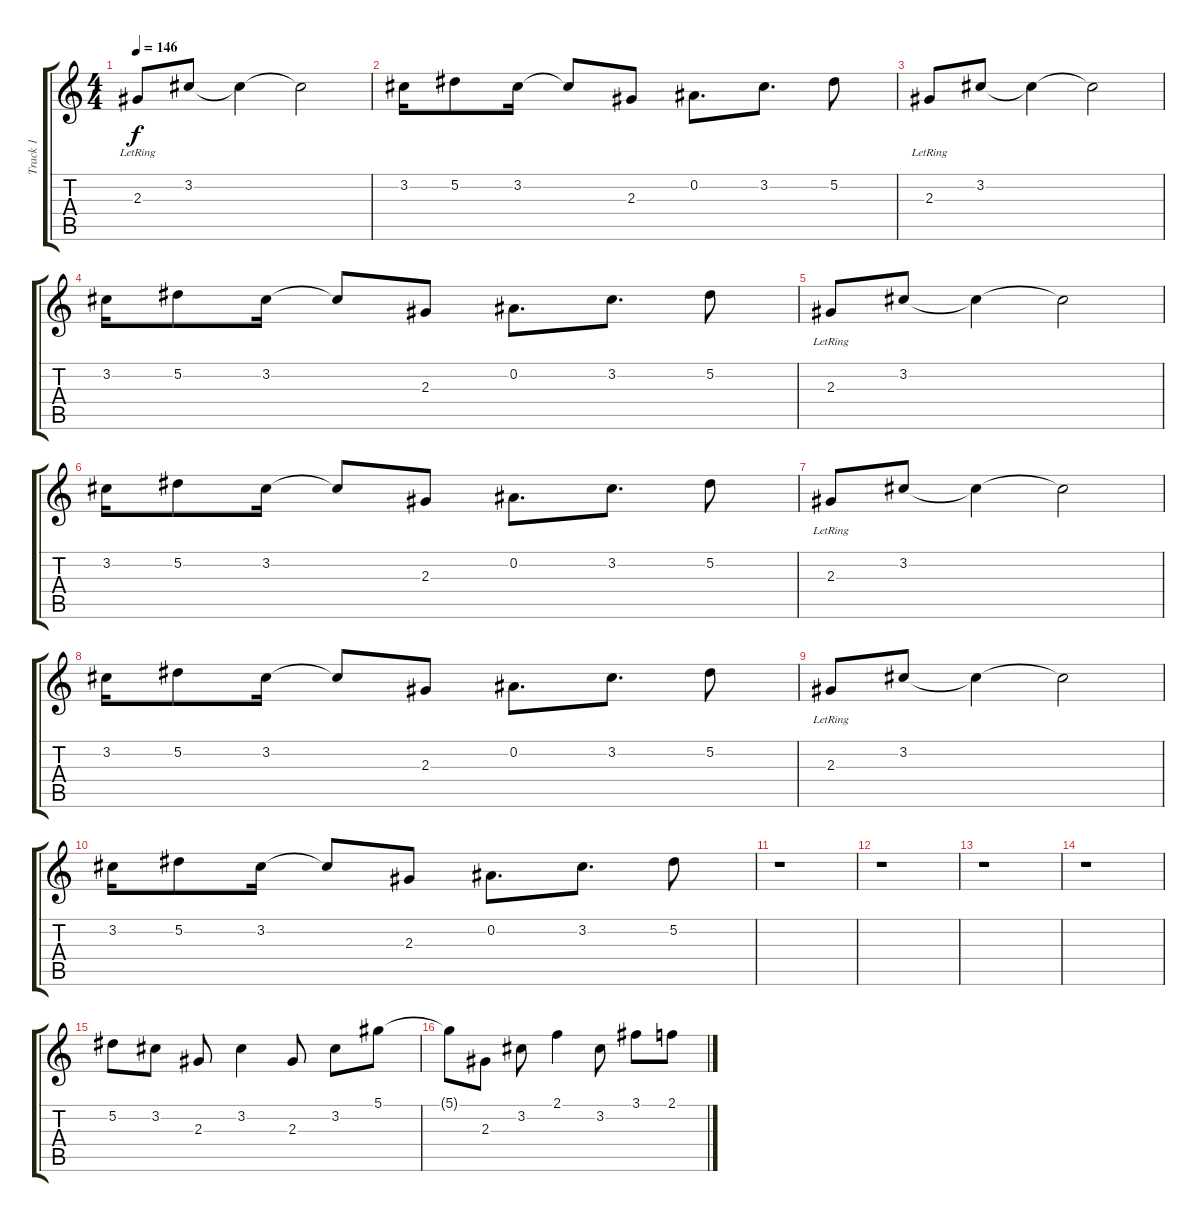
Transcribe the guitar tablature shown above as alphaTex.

\track ("Track 1" "Track 1") {instrument distortionguitar}
\staff {score tabs}
\tuning (Eb4 Bb3 Gb3 Db3 Ab2 Eb2) {hide}
\ts (4 4)
\tempo 146
\clef g2
\ks c
2.3{lr}.8{dy f} 3.2.8 3.2{t}.4 3.2{t}.2 |
3.2.16 5.2.8 3.2.16 3.2{t}.8 2.3.8 0.2.8{d} 3.2.8{d} 5.2.8 |
2.3{lr}.8 3.2.8 3.2{t}.4 3.2{t}.2 |
3.2.16 5.2.8 3.2.16 3.2{t}.8 2.3.8 0.2.8{d} 3.2.8{d} 5.2.8 |
2.3{lr}.8 3.2.8 3.2{t}.4 3.2{t}.2 |
3.2.16 5.2.8 3.2.16 3.2{t}.8 2.3.8 0.2.8{d} 3.2.8{d} 5.2.8 |
2.3{lr}.8 3.2.8 3.2{t}.4 3.2{t}.2 |
3.2.16 5.2.8 3.2.16 3.2{t}.8 2.3.8 0.2.8{d} 3.2.8{d} 5.2.8 |
2.3{lr}.8 3.2.8 3.2{t}.4 3.2{t}.2 |
3.2.16 5.2.8 3.2.16 3.2{t}.8 2.3.8 0.2.8{d} 3.2.8{d} 5.2.8 |
r.1 |
r.1 |
r.1 |
r.1 |
5.2.8 3.2.8 2.3.8 3.2.4 2.3.8 3.2.8 5.1.8 |
5.1{t}.8 2.3.8 3.2.8 2.1.4 3.2.8 3.1.8 2.1.8
